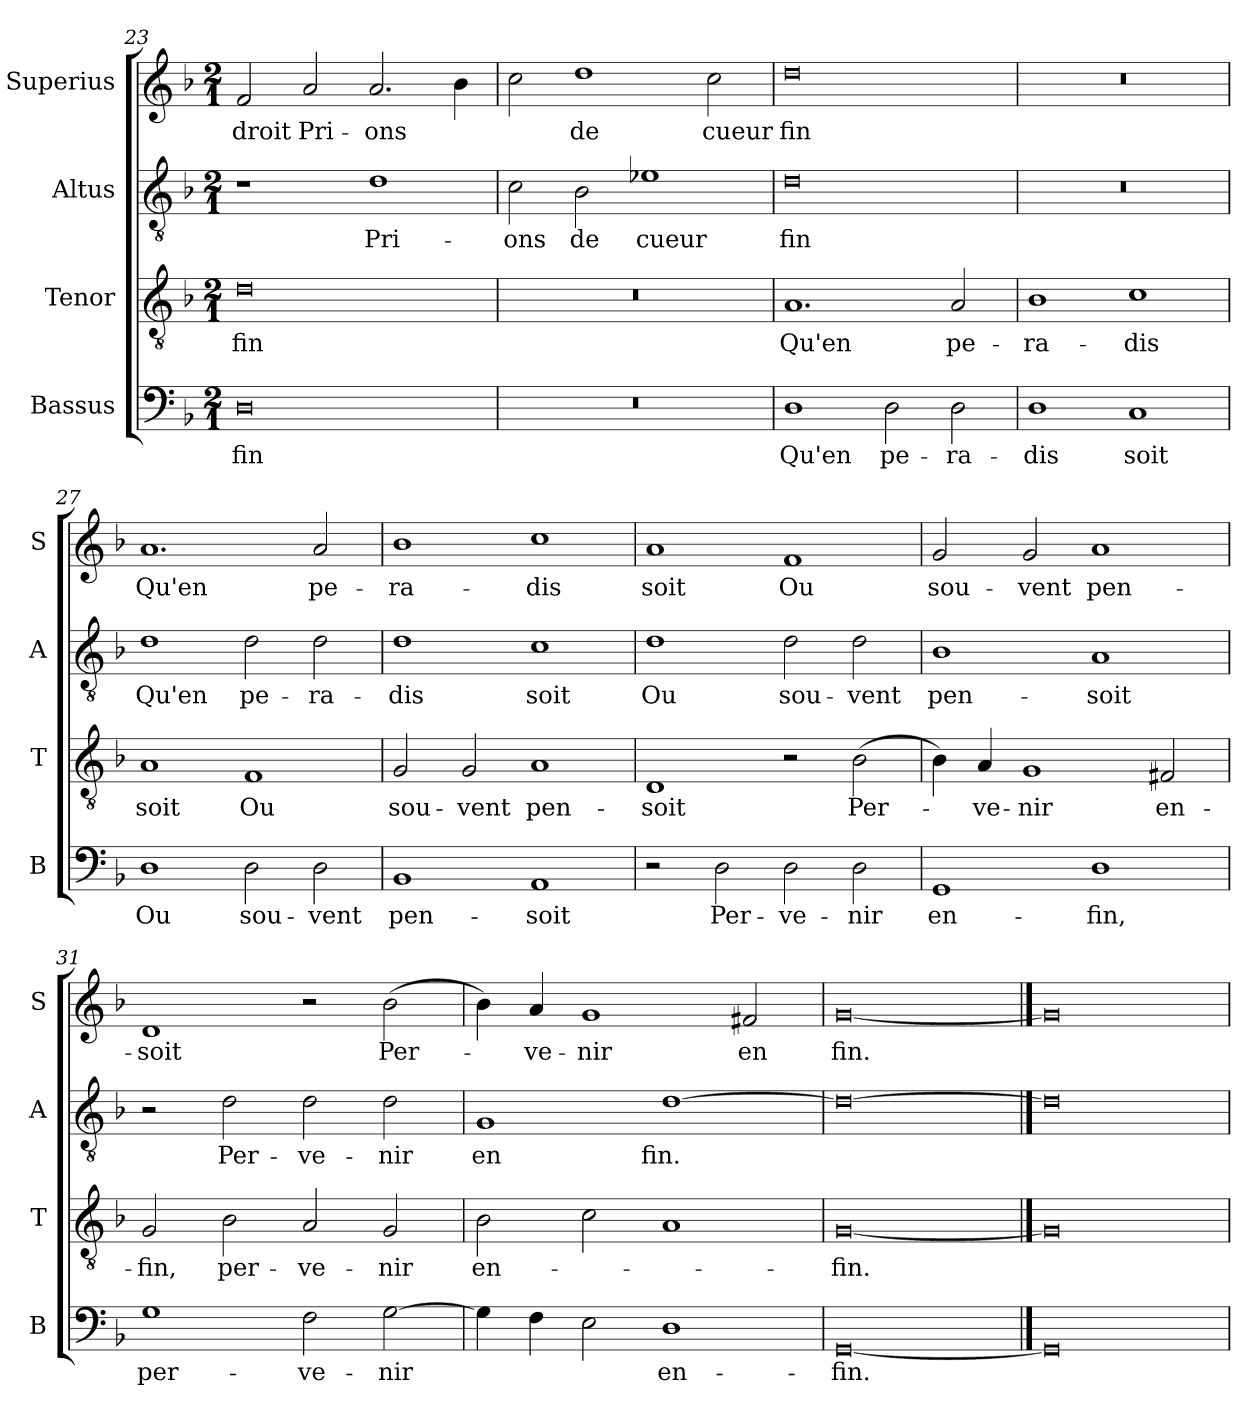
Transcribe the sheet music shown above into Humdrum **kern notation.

**kern	**text	**kern	**text	**kern	**text	**kern	**text
*part4	*part4	*part3	*part3	*part2	*part2	*part1	*part1
*staff4	*staff4	*staff3	*staff3	*staff2	*staff2	*staff1	*staff1
*I"Bassus	*	*I"Tenor	*	*I"Altus	*	*I"Superius	*
*I'B	*	*I'T	*	*I'A	*	*I'S	*
*clefF4	*	*clefGv2	*	*clefGv2	*	*clefG2	*
*k[b-]	*	*k[b-]	*	*k[b-]	*	*k[b-]	*
*F:	*	*F:	*	*F:	*	*F:	*
*M2/1	*	*M2/1	*	*M2/1	*	*M2/1	*
=23	=23	=23	=23	=23	=23	=23	=23
0D	fin	0d	fin	1r	.	2f	-droit
.	.	.	.	.	.	2a	Pri-
.	.	.	.	1d	Pri-	2.a	-ons
.	.	.	.	.	.	4b-	.
=24	=24	=24	=24	=24	=24	=24	=24
0r	.	0r	.	2c	-ons	2cc	.
.	.	.	.	2B-	de	1dd	de
.	.	.	.	1e-X	cueur	.	.
.	.	.	.	.	.	2cc	cueur
=25	=25	=25	=25	=25	=25	=25	=25
1D	Qu'en	1.A	Qu'en	0d	fin	0dd	fin
2D	pe-	.	.	.	.	.	.
2D	-ra-	2A	pe-	.	.	.	.
=26	=26	=26	=26	=26	=26	=26	=26
1D	-dis	1B-	-ra-	0r	.	0r	.
1C	soit	1c	-dis	.	.	.	.
=27	=27	=27	=27	=27	=27	=27	=27
1D	Ou	1A	soit	1d	Qu'en	1.a	Qu'en
2D	sou-	1F	Ou	2d	pe-	.	.
2D	-vent	.	.	2d	-ra-	2a	pe-
=28	=28	=28	=28	=28	=28	=28	=28
1BB-	pen-	2G	sou-	1d	-dis	1b-	-ra-
.	.	2G	-vent	.	.	.	.
1AA	-soit	1A	pen-	1c	soit	1cc	-dis
=29	=29	=29	=29	=29	=29	=29	=29
2r	.	1D	-soit	1d	Ou	1a	soit
2D	Per-	.	.	.	.	.	.
2D	-ve-	2r	.	2d	sou-	1f	Ou
2D	-nir	(2B-	Per-	2d	-vent	.	.
=30	=30	=30	=30	=30	=30	=30	=30
1GG	en-	4B-)	.	1B-	pen-	2g	sou-
.	.	4A	-ve-	.	.	.	.
.	.	1G	-nir	.	.	2g	-vent
1D	-fin,	.	.	1A	-soit	1a	pen-
.	.	2F#X	en-	.	.	.	.
=31	=31	=31	=31	=31	=31	=31	=31
1G	per-	2G	-fin,	2r	.	1d	-soit
.	.	2B-	per-	2d	Per-	.	.
2F	-ve-	2A	-ve-	2d	-ve-	2r	.
[2G	-nir	2G	-nir	2d	-nir	(2b-	Per-
=32	=32	=32	=32	=32	=32	=32	=32
4G]	.	2B-	en-	1G	en	4b-)	.
4F	.	.	.	.	.	4a	-ve-
2E	.	2c	.	.	.	1g	-nir
1D	en-	1A	.	[1d	fin.	.	.
.	.	.	.	.	.	2f#X	en
=33	=33	=33	=33	=33	=33	=33	=33
[0GG	-fin.	[0G	-fin.	0d_	.	[0g	fin.
==34	==34	==34	==34	==34	==34	==34	==34
0GG]	.	0G]	.	0d]	.	0g]	.
=	=	=	=	=	=	=	=
*-	*-	*-	*-	*-	*-	*-	*-
